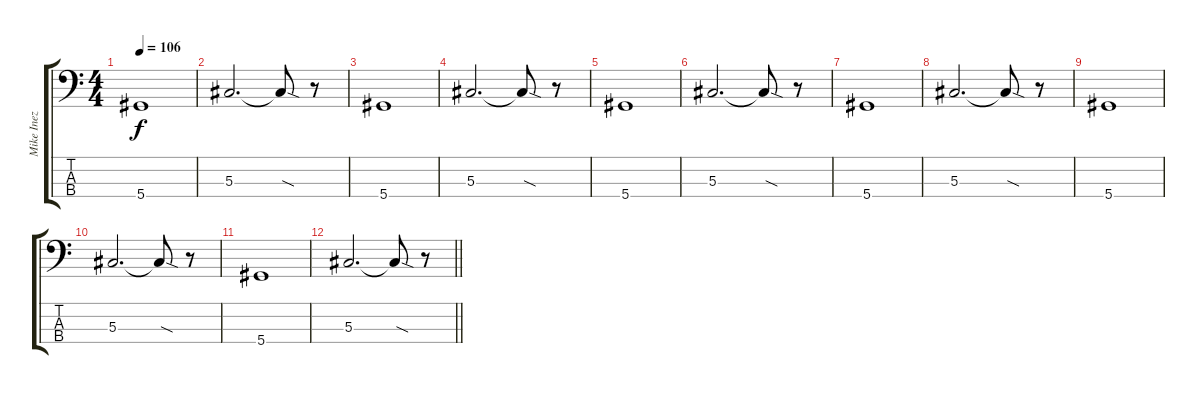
\track ("Mike Inez" "Mike Inez") {instrument electricbasspick}
\staff {score tabs}
\tuning (Gb2 Db2 Ab1 Eb1) {hide}
\ts (4 4)
\tempo 106
\clef f4
\ks c
5.4.1{dy f} |
5.3.2{d} 5.3{sod t}.8 r.8 |
5.4.1 |
5.3.2{d} 5.3{sod t}.8 r.8 |
5.4.1 |
5.3.2{d} 5.3{sod t}.8 r.8 |
5.4.1 |
5.3.2{d} 5.3{sod t}.8 r.8 |
5.4.1 |
5.3.2{d} 5.3{sod t}.8 r.8 |
5.4.1 |
\barLineRight lightlight
5.3.2{d} 5.3{sod t}.8 r.8
